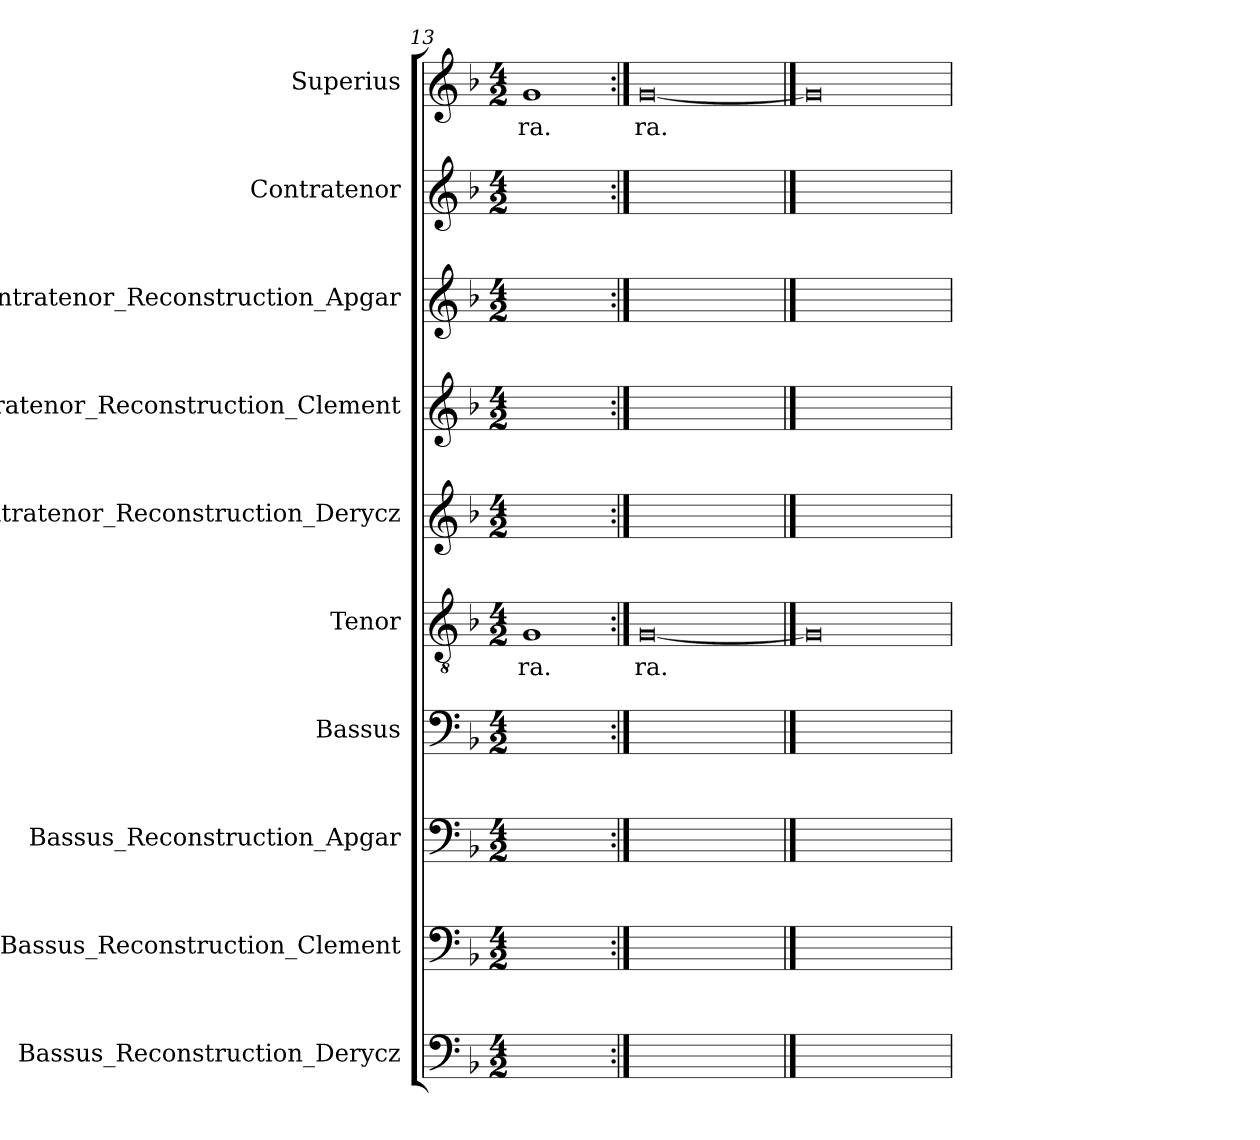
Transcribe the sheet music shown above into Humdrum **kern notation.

**kern	**kern	**kern	**kern	**kern	**text	**kern	**kern	**kern	**kern	**kern	**text
*part10	*part9	*part8	*part7	*part6	*part6	*part5	*part4	*part3	*part2	*part1	*part1
*staff10	*staff9	*staff8	*staff7	*staff6	*staff6	*staff5	*staff4	*staff3	*staff2	*staff1	*staff1
*I"Bassus_Reconstruction_Derycz	*I"Bassus_Reconstruction_Clement	*I"Bassus_Reconstruction_Apgar	*I"Bassus	*I"Tenor	*	*I"Contratenor_Reconstruction_Derycz	*I"Contratenor_Reconstruction_Clement	*I"Contratenor_Reconstruction_Apgar	*I"Contratenor	*I"Superius	*
*	*	*	*	*I'T	*	*	*	*	*	*	*
*clefF4	*clefF4	*clefF4	*clefF4	*clefGv2	*	*clefG2	*clefG2	*clefG2	*clefG2	*clefG2	*
*k[b-]	*k[b-]	*k[b-]	*k[b-]	*k[b-]	*	*k[b-]	*k[b-]	*k[b-]	*k[b-]	*k[b-]	*
*M4/2	*M4/2	*M4/2	*M4/2	*M4/2	*	*M4/2	*M4/2	*M4/2	*M4/2	*M4/2	*
=13	=13	=13	=13	=13	=13	=13	=13	=13	=13	=13	=13
1ryy	1ryy	1ryy	1ryy	1G	-ra.	1ryy	1ryy	1ryy	1ryy	1g	-ra.
=14:|!	=14:|!	=14:|!	=14:|!	=14:|!	=14:|!	=14:|!	=14:|!	=14:|!	=14:|!	=14:|!	=14:|!
0ryy	0ryy	0ryy	0ryy	[0G	-ra.	0ryy	0ryy	0ryy	0ryy	[0g	-ra.
==15	==15	==15	==15	==15	==15	==15	==15	==15	==15	==15	==15
0ryy	0ryy	0ryy	0ryy	0G]	.	0ryy	0ryy	0ryy	0ryy	0g]	.
=	=	=	=	=	=	=	=	=	=	=	=
*-	*-	*-	*-	*-	*-	*-	*-	*-	*-	*-	*-
